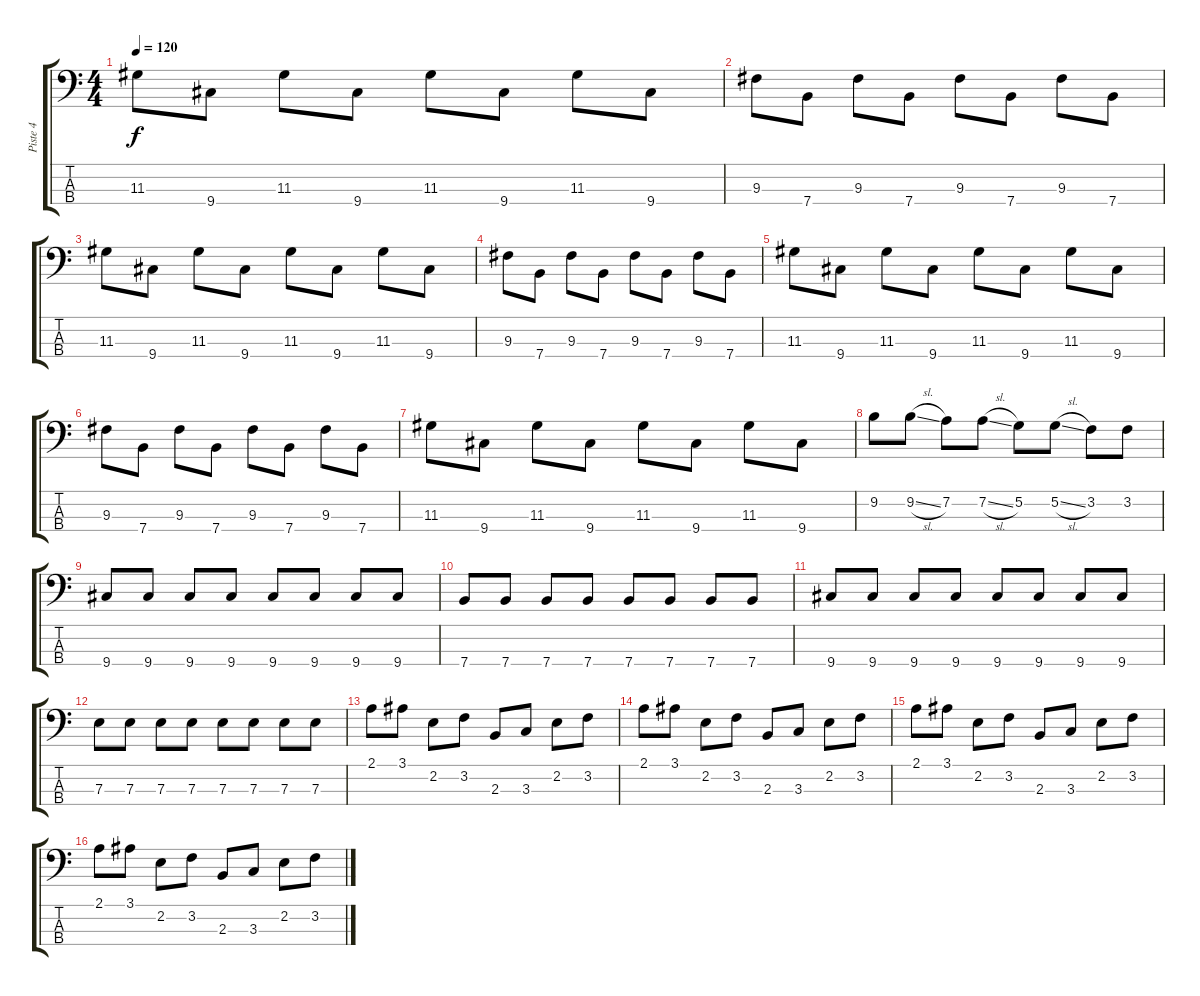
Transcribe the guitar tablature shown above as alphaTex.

\track ("Piste 4" "Piste 4") {instrument electricbassfinger}
\staff {score tabs}
\tuning (G2 D2 A1 E1) {hide}
\ts (4 4)
\tempo 120
\clef f4
\ks c
11.3.8{dy f} 9.4.8 11.3.8 9.4.8 11.3.8 9.4.8 11.3.8 9.4.8 |
9.3.8 7.4.8 9.3.8 7.4.8 9.3.8 7.4.8 9.3.8 7.4.8 |
11.3.8 9.4.8 11.3.8 9.4.8 11.3.8 9.4.8 11.3.8 9.4.8 |
9.3.8 7.4.8 9.3.8 7.4.8 9.3.8 7.4.8 9.3.8 7.4.8 |
11.3.8 9.4.8 11.3.8 9.4.8 11.3.8 9.4.8 11.3.8 9.4.8 |
9.3.8 7.4.8 9.3.8 7.4.8 9.3.8 7.4.8 9.3.8 7.4.8 |
11.3.8 9.4.8 11.3.8 9.4.8 11.3.8 9.4.8 11.3.8 9.4.8 |
9.2.8 9.2{sl}.8 7.2.8 7.2{sl}.8 5.2.8 5.2{sl}.8 3.2.8 3.2.8 |
9.4.8 9.4.8 9.4.8 9.4.8 9.4.8 9.4.8 9.4.8 9.4.8 |
7.4.8 7.4.8 7.4.8 7.4.8 7.4.8 7.4.8 7.4.8 7.4.8 |
9.4.8 9.4.8 9.4.8 9.4.8 9.4.8 9.4.8 9.4.8 9.4.8 |
7.3.8 7.3.8 7.3.8 7.3.8 7.3.8 7.3.8 7.3.8 7.3.8 |
2.1.8 3.1.8 2.2.8 3.2.8 2.3.8 3.3.8 2.2.8 3.2.8 |
2.1.8 3.1.8 2.2.8 3.2.8 2.3.8 3.3.8 2.2.8 3.2.8 |
2.1.8 3.1.8 2.2.8 3.2.8 2.3.8 3.3.8 2.2.8 3.2.8 |
2.1.8 3.1.8 2.2.8 3.2.8 2.3.8 3.3.8 2.2.8 3.2.8
